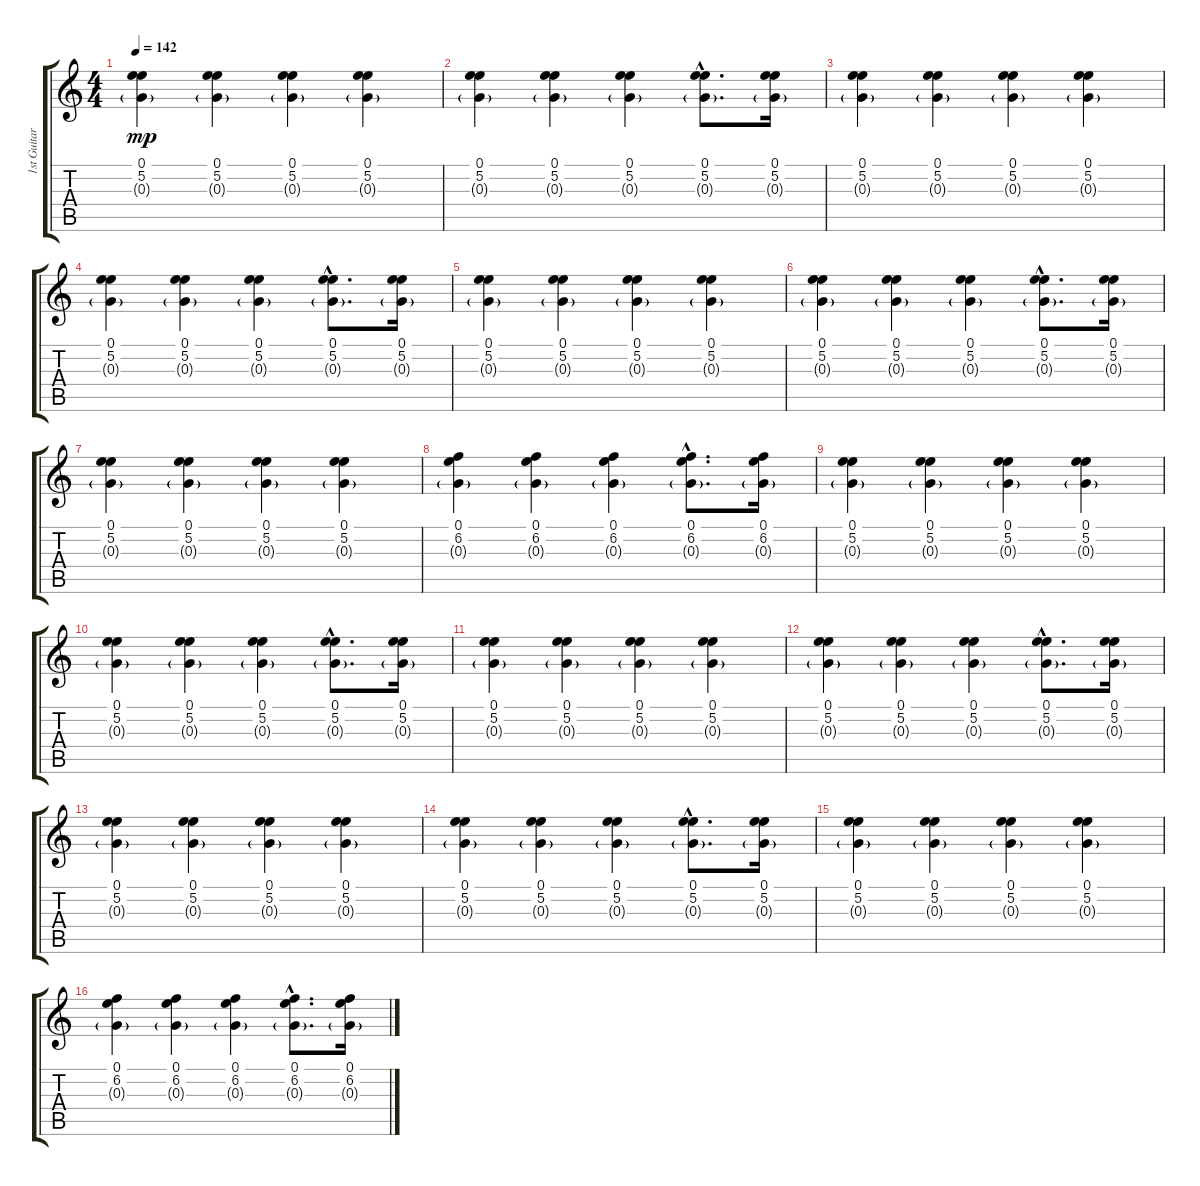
\track ("1st Guitar" "1st Guitar") {instrument acousticguitarsteel}
\staff {score tabs}
\tuning (E4 B3 G3 D3 A2 E2) {hide}
\ts (4 4)
\tempo 142
\clef g2
\ks c
(0.1 5.2 0.3{g}).4{dy mp volume 11 balance 8} (0.1 5.2 0.3{g}).4 (0.1 5.2 0.3{g}).4 (0.1 5.2 0.3{g}).4 |
(0.1 5.2 0.3{g}).4 (0.1 5.2 0.3{g}).4 (0.1 5.2 0.3{g}).4 (0.1{hac} 5.2{hac} 0.3{g hac}).8{d} (0.1 5.2 0.3{g}).16 |
(0.1 5.2 0.3{g}).4 (0.1 5.2 0.3{g}).4 (0.1 5.2 0.3{g}).4 (0.1 5.2 0.3{g}).4 |
(0.1 5.2 0.3{g}).4 (0.1 5.2 0.3{g}).4 (0.1 5.2 0.3{g}).4 (0.1{hac} 5.2{hac} 0.3{g hac}).8{d} (0.1 5.2 0.3{g}).16 |
(0.1 5.2 0.3{g}).4 (0.1 5.2 0.3{g}).4 (0.1 5.2 0.3{g}).4 (0.1 5.2 0.3{g}).4 |
(0.1 5.2 0.3{g}).4 (0.1 5.2 0.3{g}).4 (0.1 5.2 0.3{g}).4 (0.1{hac} 5.2{hac} 0.3{g hac}).8{d} (0.1 5.2 0.3{g}).16 |
(0.1 5.2 0.3{g}).4 (0.1 5.2 0.3{g}).4 (0.1 5.2 0.3{g}).4 (0.1 5.2 0.3{g}).4 |
(0.1 6.2 0.3{g}).4 (0.1 6.2 0.3{g}).4 (0.1 6.2 0.3{g}).4 (0.1{hac} 6.2{hac} 0.3{g hac}).8{d} (0.1 6.2 0.3{g}).16 |
(0.1 5.2 0.3{g}).4 (0.1 5.2 0.3{g}).4 (0.1 5.2 0.3{g}).4 (0.1 5.2 0.3{g}).4 |
(0.1 5.2 0.3{g}).4 (0.1 5.2 0.3{g}).4 (0.1 5.2 0.3{g}).4 (0.1{hac} 5.2{hac} 0.3{g hac}).8{d} (0.1 5.2 0.3{g}).16 |
(0.1 5.2 0.3{g}).4 (0.1 5.2 0.3{g}).4 (0.1 5.2 0.3{g}).4 (0.1 5.2 0.3{g}).4 |
(0.1 5.2 0.3{g}).4 (0.1 5.2 0.3{g}).4 (0.1 5.2 0.3{g}).4 (0.1{hac} 5.2{hac} 0.3{g hac}).8{d} (0.1 5.2 0.3{g}).16 |
(0.1 5.2 0.3{g}).4 (0.1 5.2 0.3{g}).4 (0.1 5.2 0.3{g}).4 (0.1 5.2 0.3{g}).4 |
(0.1 5.2 0.3{g}).4 (0.1 5.2 0.3{g}).4 (0.1 5.2 0.3{g}).4 (0.1{hac} 5.2{hac} 0.3{g hac}).8{d} (0.1 5.2 0.3{g}).16 |
(0.1 5.2 0.3{g}).4 (0.1 5.2 0.3{g}).4 (0.1 5.2 0.3{g}).4 (0.1 5.2 0.3{g}).4 |
(0.1 6.2 0.3{g}).4 (0.1 6.2 0.3{g}).4 (0.1 6.2 0.3{g}).4 (0.1{hac} 6.2{hac} 0.3{g hac}).8{d} (0.1 6.2 0.3{g}).16
